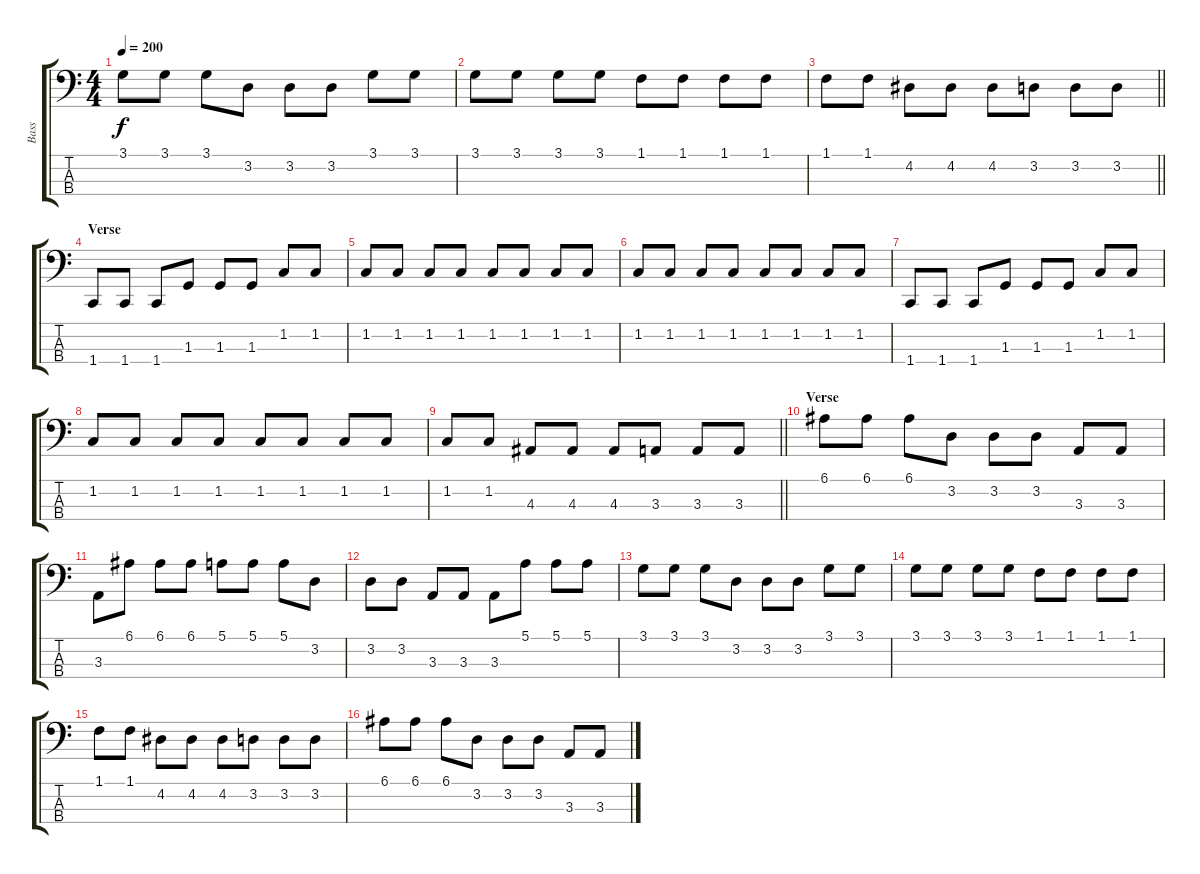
\track ("Bass" "Bass") {instrument electricbasspick}
\staff {score tabs}
\tuning (E2 B1 Gb1 B0) {hide}
\ts (4 4)
\tempo 200
\clef f4
\ks c
3.1.8{dy f} 3.1.8 3.1.8 3.2.8 3.2.8 3.2.8 3.1.8 3.1.8 |
3.1.8 3.1.8 3.1.8 3.1.8 1.1.8 1.1.8 1.1.8 1.1.8 |
\barLineRight lightlight
1.1.8 1.1.8 4.2.8 4.2.8 4.2.8 3.2.8 3.2.8 3.2.8 |
\section ("" "Verse")
1.4.8 1.4.8 1.4.8 1.3.8 1.3.8 1.3.8 1.2.8 1.2.8 |
1.2.8 1.2.8 1.2.8 1.2.8 1.2.8 1.2.8 1.2.8 1.2.8 |
1.2.8 1.2.8 1.2.8 1.2.8 1.2.8 1.2.8 1.2.8 1.2.8 |
1.4.8 1.4.8 1.4.8 1.3.8 1.3.8 1.3.8 1.2.8 1.2.8 |
1.2.8 1.2.8 1.2.8 1.2.8 1.2.8 1.2.8 1.2.8 1.2.8 |
\barLineRight lightlight
1.2.8 1.2.8 4.3.8 4.3.8 4.3.8 3.3.8 3.3.8 3.3.8 |
\section ("" "Verse")
6.1.8 6.1.8 6.1.8 3.2.8 3.2.8 3.2.8 3.3.8 3.3.8 |
3.3.8 6.1.8 6.1.8 6.1.8 5.1.8 5.1.8 5.1.8 3.2.8 |
3.2.8 3.2.8 3.3.8 3.3.8 3.3.8 5.1.8 5.1.8 5.1.8 |
3.1.8 3.1.8 3.1.8 3.2.8 3.2.8 3.2.8 3.1.8 3.1.8 |
3.1.8 3.1.8 3.1.8 3.1.8 1.1.8 1.1.8 1.1.8 1.1.8 |
1.1.8 1.1.8 4.2.8 4.2.8 4.2.8 3.2.8 3.2.8 3.2.8 |
6.1.8 6.1.8 6.1.8 3.2.8 3.2.8 3.2.8 3.3.8 3.3.8
